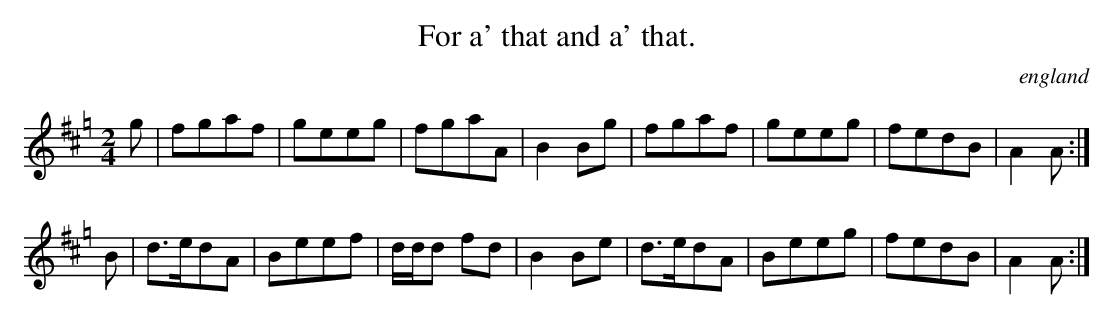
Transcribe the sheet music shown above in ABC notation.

X:1
T:For a' that and a' that.
O:england
M:2/4
L:1/8
K:Hp
g|fgaf |geeg|fgaA    |B2Bg|fgaf |geeg|fedB|A2A:|
B|d>edA|Beef|d/d/d fd|B2Be|d>edA|Beeg|fedB|A2A:|
